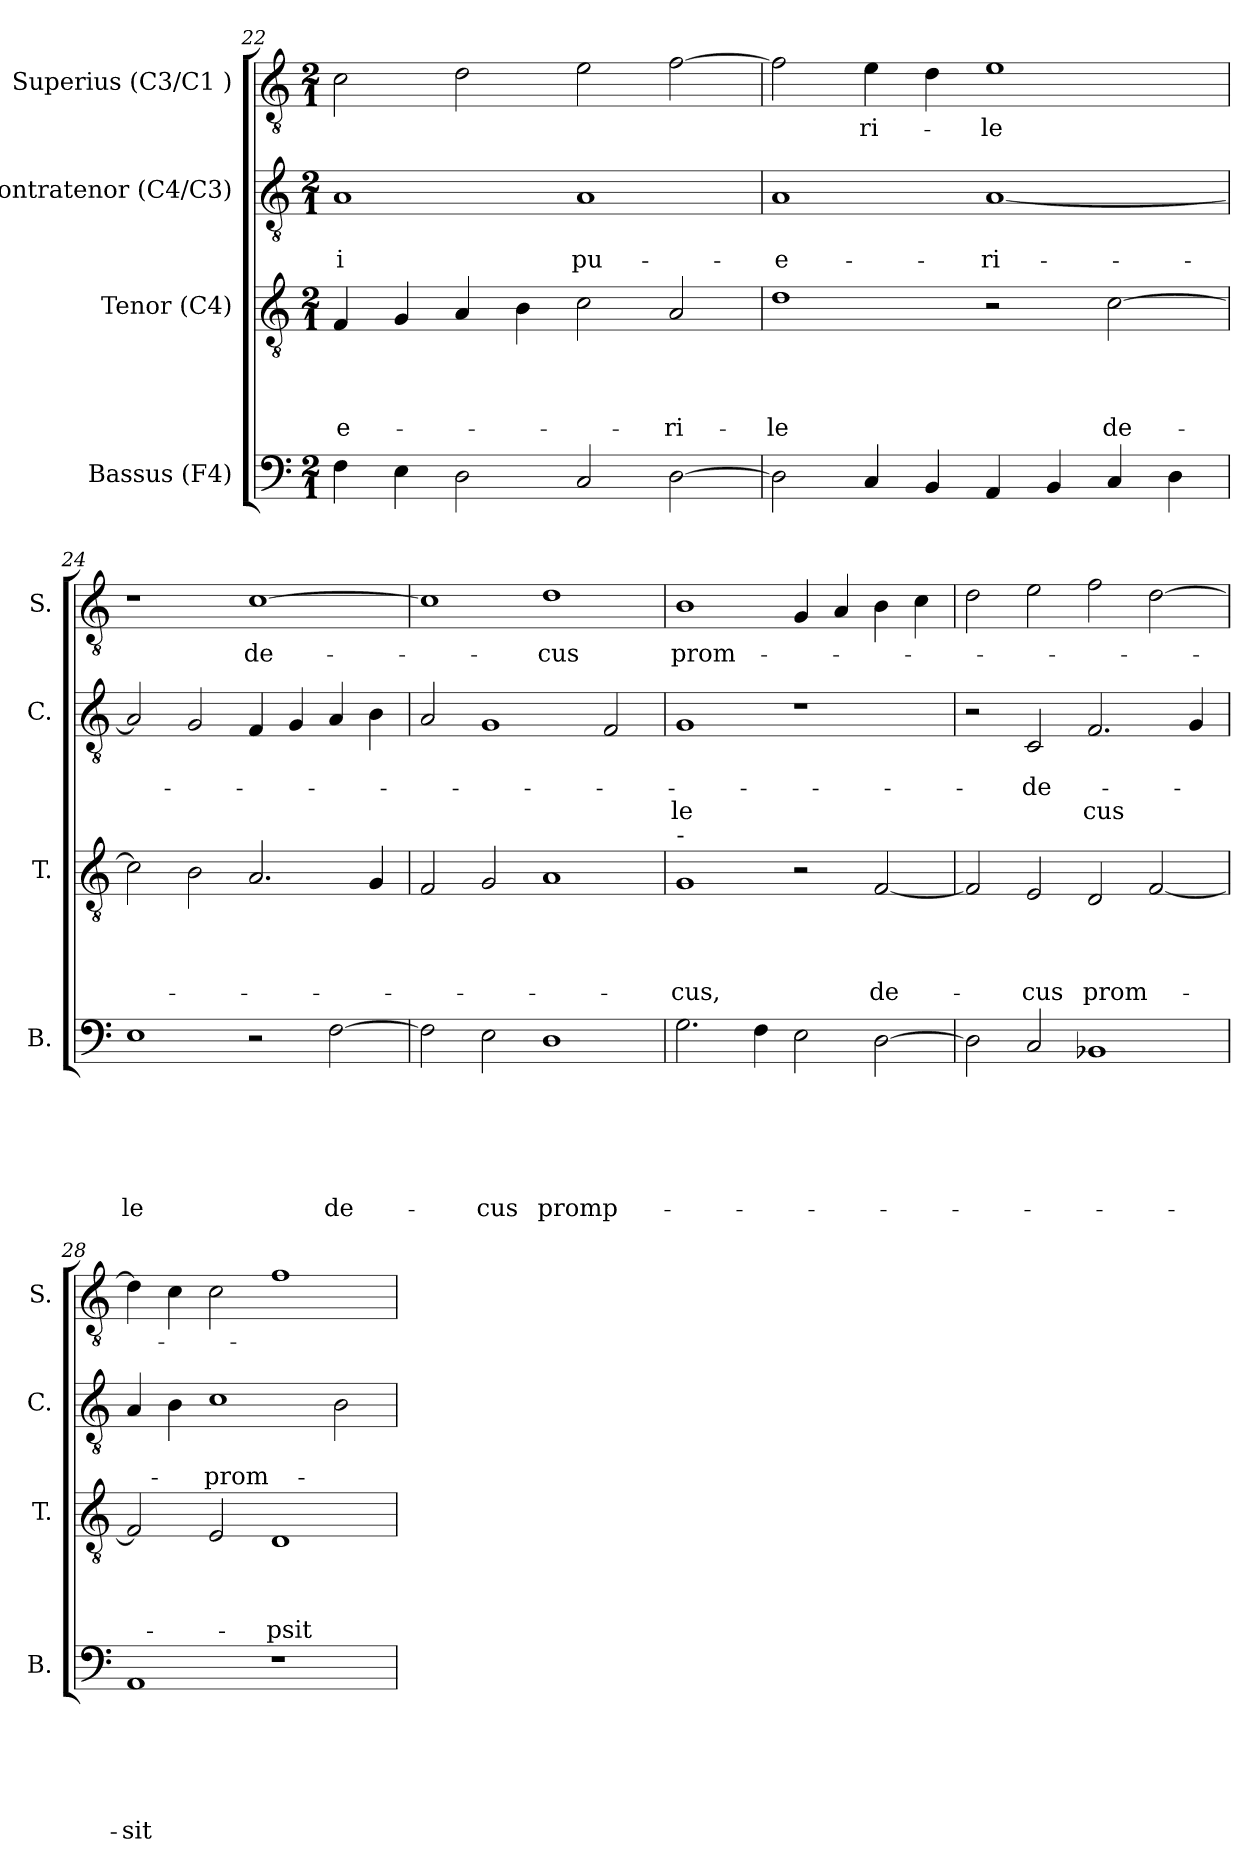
**kern	**text	**text	**text	**text	**text	**text	**kern	**text	**text	**text	**text	**kern	**text	**text	**text	**kern	**text
*part4	*part4	*part4	*part4	*part4	*part4	*part4	*part3	*part3	*part3	*part3	*part3	*part2	*part2	*part2	*part2	*part1	*part1
*staff4	*staff4	*staff4	*staff4	*staff4	*staff4	*staff4	*staff3	*staff3	*staff3	*staff3	*staff3	*staff2	*staff2	*staff2	*staff2	*staff1	*staff1
*I"Bassus (F4)	*	*	*	*	*	*	*I"Tenor (C4)	*	*	*	*	*I"Contratenor (C4/C3)	*	*	*	*I"Superius (C3/C1 )	*
*I'B.	*	*	*	*	*	*	*I'T.	*	*	*	*	*I'C.	*	*	*	*I'S.	*
*clefF4	*	*	*	*	*	*	*clefGv2	*	*	*	*	*clefGv2	*	*	*	*clefGv2	*
*k[]	*	*	*	*	*	*	*k[]	*	*	*	*	*k[]	*	*	*	*k[]	*
*C:	*	*	*	*	*	*	*C:	*	*	*	*	*C:	*	*	*	*C:	*
*M2/1	*	*	*	*	*	*	*M2/1	*	*	*	*	*M2/1	*	*	*	*M2/1	*
=22	=22	=22	=22	=22	=22	=22	=22	=22	=22	=22	=22	=22	=22	=22	=22	=22	=22
!	!	!	!	!	!	!	!	!	!	!	!LO:LY:b	!	!	!LO:LY:b	!	!	!
4F\	.	.	.	.	.	.	4F/	.	.	.	-e-	1A	.	-i	.	2c\	.
4E\	.	.	.	.	.	.	4G/	.	.	.	.	.	.	.	.	.	.
2D\	.	.	.	.	.	.	4A/	.	.	.	.	.	.	.	.	2d\	.
.	.	.	.	.	.	.	4B\	.	.	.	.	.	.	.	.	.	.
!	!	!	!	!	!	!	!	!	!	!	!	!	!	!LO:LY:b	!	!	!
2C/	.	.	.	.	.	.	2c\	.	.	.	.	1A	.	pu-	.	2e\	.
!	!	!	!	!	!	!	!	!	!	!	!LO:LY:b	!	!	!	!	!	!
[>2D\	.	.	.	.	.	.	2A/	.	.	.	-ri-	.	.	.	.	[>2f\	.
=23	=23	=23	=23	=23	=23	=23	=23	=23	=23	=23	=23	=23	=23	=23	=23	=23	=23
!	!	!	!	!	!	!	!	!	!	!	!LO:LY:b	!	!	!LO:LY:b	!	!	!
2D\]	.	.	.	.	.	.	1d	.	.	.	-le	1A	.	-e-	.	2f\]	.
!	!	!	!	!	!	!	!	!	!	!	!	!	!	!	!	!	!LO:LY:b
4C/	.	.	.	.	.	.	.	.	.	.	.	.	.	.	.	4e\	-ri-
4BB/	.	.	.	.	.	.	.	.	.	.	.	.	.	.	.	4d\	.
!	!	!	!	!	!	!	!	!	!	!	!	!	!	!LO:LY:b	!	!	!LO:LY:b
4AA/	.	.	.	.	.	.	2r	.	.	.	.	[<1A	.	-ri-	.	1e	-le
4BB/	.	.	.	.	.	.	.	.	.	.	.	.	.	.	.	.	.
!	!	!	!	!	!	!	!	!	!	!	!LO:LY:b	!	!	!	!	!	!
4C/	.	.	.	.	.	.	[>2c\	.	.	.	de-	.	.	.	.	.	.
4D\	.	.	.	.	.	.	.	.	.	.	.	.	.	.	.	.	.
=24	=24	=24	=24	=24	=24	=24	=24	=24	=24	=24	=24	=24	=24	=24	=24	=24	=24
!	!	!	!	!	!	!LO:LY:b	!	!	!	!	!	!	!	!	!	!	!
1E	.	.	.	.	.	-le	2c\]	.	.	.	.	2A/]	.	.	.	1r	.
.	.	.	.	.	.	.	2B\	.	.	.	.	2G/	.	.	.	.	.
!	!	!	!	!	!	!	!	!	!	!	!	!	!	!	!	!	!LO:LY:b
2r	.	.	.	.	.	.	2.A/	.	.	.	.	4F/	.	.	.	[>1c	de-
.	.	.	.	.	.	.	.	.	.	.	.	4G/	.	.	.	.	.
!	!	!	!	!	!	!LO:LY:b	!	!	!	!	!	!	!	!	!	!	!
[>2F\	.	.	.	.	.	de-	.	.	.	.	.	4A/	.	.	.	.	.
.	.	.	.	.	.	.	4G/	.	.	.	.	4B\	.	.	.	.	.
=25	=25	=25	=25	=25	=25	=25	=25	=25	=25	=25	=25	=25	=25	=25	=25	=25	=25
2F\]	.	.	.	.	.	.	2F/	.	.	.	.	2A/	.	.	.	1c]	.
!	!	!	!	!	!	!LO:LY:b	!	!	!	!	!	!	!	!	!	!	!
2E\	.	.	.	.	.	-cus	2G/	.	.	.	.	1G	.	.	.	.	.
!	!	!	!	!	!	!LO:LY:b	!	!	!	!	!	!	!	!	!	!	!LO:LY:b
1D	.	.	.	.	.	promp-	1A	.	.	.	.	.	.	.	.	1d	-cus
.	.	.	.	.	.	.	.	.	.	.	.	2F/	.	.	.	.	.
!!LO:LB:g=z
=26	=26	=26	=26	=26	=26	=26	=26	=26	=26	=26	=26	=26	=26	=26	=26	=26	=26
!	!	!	!	!	!	!	!LO:TX:a:t=-	!	!	!	!	!	!	!	!	!	!
!	!	!	!	!	!	!	!	!	!	!	!LO:LY:b	!	!	!	!LO:LY:b	!	!LO:LY:b
2.G\	.	.	.	.	.	.	1G	.	.	.	-cus,	1G	.	.	le	1B	prom-
4F\	.	.	.	.	.	.	.	.	.	.	.	.	.	.	.	.	.
2E\	.	.	.	.	.	.	2r	.	.	.	.	1r	.	.	.	4G/	.
.	.	.	.	.	.	.	.	.	.	.	.	.	.	.	.	4A/	.
!	!	!	!	!	!	!	!	!	!	!	!LO:LY:b	!	!	!	!	!	!
[>2D\	.	.	.	.	.	.	[<2F/	.	.	.	de-	.	.	.	.	4B\	.
.	.	.	.	.	.	.	.	.	.	.	.	.	.	.	.	4c\	.
=27	=27	=27	=27	=27	=27	=27	=27	=27	=27	=27	=27	=27	=27	=27	=27	=27	=27
2D\]	.	.	.	.	.	.	2F/]	.	.	.	.	2r	.	.	.	2d\	.
!	!	!	!	!	!	!	!	!	!	!	!LO:LY:b	!	!	!LO:LY:b	!	!	!
2C/	.	.	.	.	.	.	2E/	.	.	.	-cus	2C/	.	-de-	.	2e\	.
!	!	!	!	!	!	!	!	!	!	!	!LO:LY:b	!	!	!	!LO:LY:b	!	!
1BB-X	.	.	.	.	.	.	2D/	.	.	.	prom-	2.F/	.	.	cus	2f\	.
.	.	.	.	.	.	.	[<2F/	.	.	.	.	.	.	.	.	[>2d\	.
.	.	.	.	.	.	.	.	.	.	.	.	4G/	.	.	.	.	.
=28	=28	=28	=28	=28	=28	=28	=28	=28	=28	=28	=28	=28	=28	=28	=28	=28	=28
!	!	!	!	!	!	!LO:LY:b	!	!	!	!	!	!	!	!	!	!	!
1AA	.	.	.	.	.	-sit	2F/]	.	.	.	.	4A/	.	.	.	4d\]	.
.	.	.	.	.	.	.	.	.	.	.	.	4B\	.	.	.	4c\	.
!	!	!	!	!	!	!	!	!	!	!	!	!	!	!LO:LY:b	!	!	!
.	.	.	.	.	.	.	2E/	.	.	.	.	1c	.	-prom-	.	2c\	.
!	!	!	!	!	!	!	!	!	!	!	!LO:LY:b	!	!	!	!	!	!
1r	.	.	.	.	.	.	1D	.	.	.	-psit	.	.	.	.	1f	.
.	.	.	.	.	.	.	.	.	.	.	.	2B\	.	.	.	.	.
=	=	=	=	=	=	=	=	=	=	=	=	=	=	=	=	=	=
*-	*-	*-	*-	*-	*-	*-	*-	*-	*-	*-	*-	*-	*-	*-	*-	*-	*-
